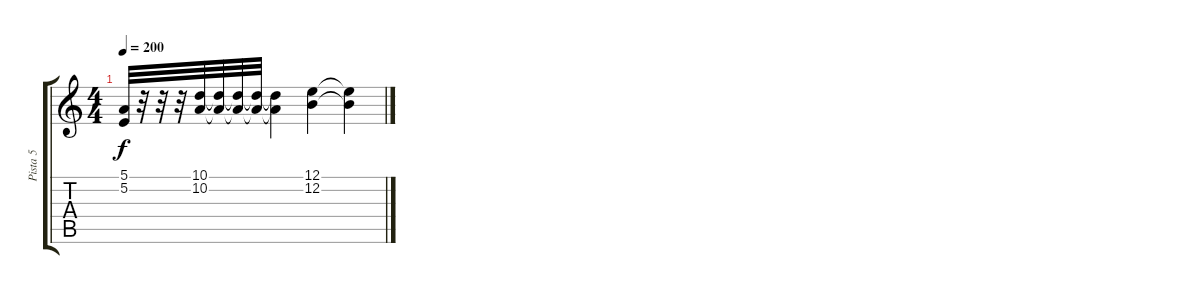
\track ("Pista 5" "Pista 5") {instrument trombone}
\staff {score tabs}
\tuning (E4 B3 G3 D3 A2 E2) {hide}
\ts (4 4)
\tempo 200
\clef g2
\ks c
(5.1{t} 5.2{t}).32{dy f} r.32 r.32 r.32 (10.1 10.2).32 (10.1{t} 10.2{t}).32 (10.1{t} 10.2{t}).32 (10.1{t} 10.2{t}).32 (10.1{t} 10.2{t}).4 (12.1 12.2).4 (12.1{t} 12.2{t}).4
